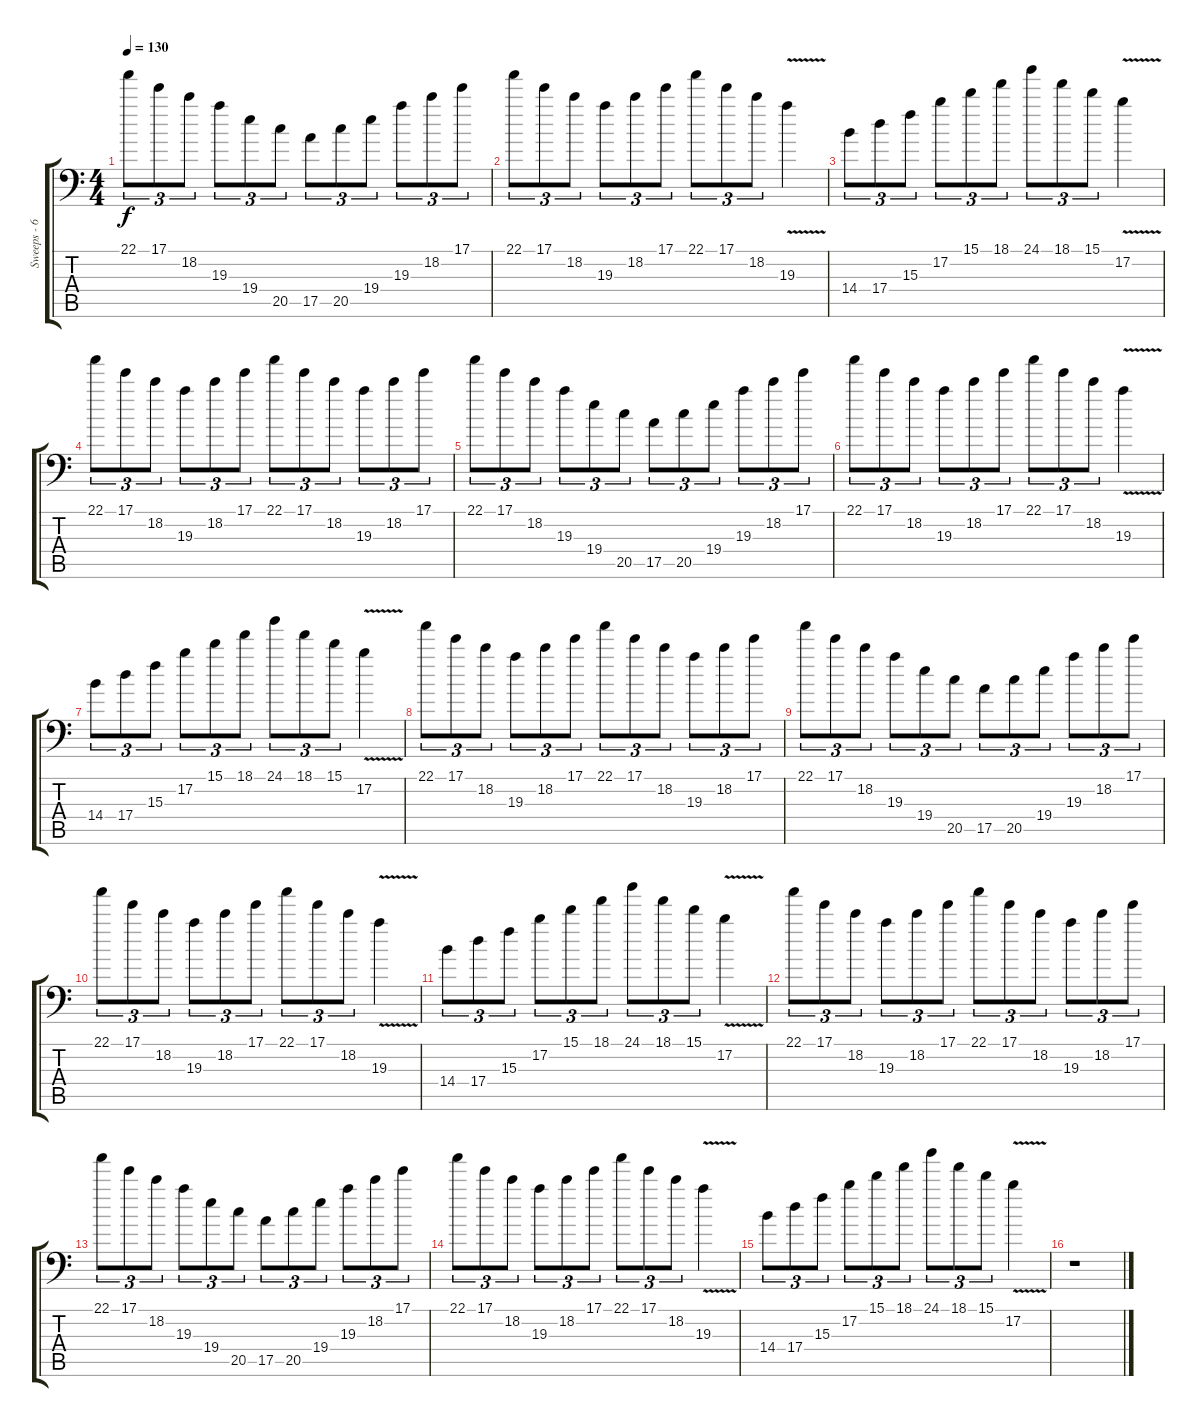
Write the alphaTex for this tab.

\track ("Sweeps - 6 string" "Sweeps - 6") {instrument distortionguitar}
\staff {score tabs}
\tuning (B3 Gb3 D3 A2 E2 A1) {hide}
\ts (4 4)
\tempo 130
\clef f4
\ks c
22.1.8{tu (3 2) dy f} 17.1.8{tu (3 2)} 18.2.8{tu (3 2)} 19.3.8{tu (3 2)} 19.4.8{tu (3 2)} 20.5.8{tu (3 2)} 17.5.8{tu (3 2)} 20.5.8{tu (3 2)} 19.4.8{tu (3 2)} 19.3.8{tu (3 2)} 18.2.8{tu (3 2)} 17.1.8{tu (3 2)} |
22.1.8{tu (3 2)} 17.1.8{tu (3 2)} 18.2.8{tu (3 2)} 19.3.8{tu (3 2)} 18.2.8{tu (3 2)} 17.1.8{tu (3 2)} 22.1.8{tu (3 2)} 17.1.8{tu (3 2)} 18.2.8{tu (3 2)} 19.3{v}.4 |
14.4.8{tu (3 2)} 17.4.8{tu (3 2)} 15.3.8{tu (3 2)} 17.2.8{tu (3 2)} 15.1.8{tu (3 2)} 18.1.8{tu (3 2)} 24.1.8{tu (3 2)} 18.1.8{tu (3 2)} 15.1.8{tu (3 2)} 17.2{v}.4 |
22.1.8{tu (3 2)} 17.1.8{tu (3 2)} 18.2.8{tu (3 2)} 19.3.8{tu (3 2)} 18.2.8{tu (3 2)} 17.1.8{tu (3 2)} 22.1.8{tu (3 2)} 17.1.8{tu (3 2)} 18.2.8{tu (3 2)} 19.3.8{tu (3 2)} 18.2.8{tu (3 2)} 17.1.8{tu (3 2)} |
22.1.8{tu (3 2)} 17.1.8{tu (3 2)} 18.2.8{tu (3 2)} 19.3.8{tu (3 2)} 19.4.8{tu (3 2)} 20.5.8{tu (3 2)} 17.5.8{tu (3 2)} 20.5.8{tu (3 2)} 19.4.8{tu (3 2)} 19.3.8{tu (3 2)} 18.2.8{tu (3 2)} 17.1.8{tu (3 2)} |
22.1.8{tu (3 2)} 17.1.8{tu (3 2)} 18.2.8{tu (3 2)} 19.3.8{tu (3 2)} 18.2.8{tu (3 2)} 17.1.8{tu (3 2)} 22.1.8{tu (3 2)} 17.1.8{tu (3 2)} 18.2.8{tu (3 2)} 19.3{v}.4 |
14.4.8{tu (3 2)} 17.4.8{tu (3 2)} 15.3.8{tu (3 2)} 17.2.8{tu (3 2)} 15.1.8{tu (3 2)} 18.1.8{tu (3 2)} 24.1.8{tu (3 2)} 18.1.8{tu (3 2)} 15.1.8{tu (3 2)} 17.2{v}.4 |
22.1.8{tu (3 2)} 17.1.8{tu (3 2)} 18.2.8{tu (3 2)} 19.3.8{tu (3 2)} 18.2.8{tu (3 2)} 17.1.8{tu (3 2)} 22.1.8{tu (3 2)} 17.1.8{tu (3 2)} 18.2.8{tu (3 2)} 19.3.8{tu (3 2)} 18.2.8{tu (3 2)} 17.1.8{tu (3 2)} |
22.1.8{tu (3 2)} 17.1.8{tu (3 2)} 18.2.8{tu (3 2)} 19.3.8{tu (3 2)} 19.4.8{tu (3 2)} 20.5.8{tu (3 2)} 17.5.8{tu (3 2)} 20.5.8{tu (3 2)} 19.4.8{tu (3 2)} 19.3.8{tu (3 2)} 18.2.8{tu (3 2)} 17.1.8{tu (3 2)} |
22.1.8{tu (3 2)} 17.1.8{tu (3 2)} 18.2.8{tu (3 2)} 19.3.8{tu (3 2)} 18.2.8{tu (3 2)} 17.1.8{tu (3 2)} 22.1.8{tu (3 2)} 17.1.8{tu (3 2)} 18.2.8{tu (3 2)} 19.3{v}.4 |
14.4.8{tu (3 2)} 17.4.8{tu (3 2)} 15.3.8{tu (3 2)} 17.2.8{tu (3 2)} 15.1.8{tu (3 2)} 18.1.8{tu (3 2)} 24.1.8{tu (3 2)} 18.1.8{tu (3 2)} 15.1.8{tu (3 2)} 17.2{v}.4 |
22.1.8{tu (3 2)} 17.1.8{tu (3 2)} 18.2.8{tu (3 2)} 19.3.8{tu (3 2)} 18.2.8{tu (3 2)} 17.1.8{tu (3 2)} 22.1.8{tu (3 2)} 17.1.8{tu (3 2)} 18.2.8{tu (3 2)} 19.3.8{tu (3 2)} 18.2.8{tu (3 2)} 17.1.8{tu (3 2)} |
22.1.8{tu (3 2)} 17.1.8{tu (3 2)} 18.2.8{tu (3 2)} 19.3.8{tu (3 2)} 19.4.8{tu (3 2)} 20.5.8{tu (3 2)} 17.5.8{tu (3 2)} 20.5.8{tu (3 2)} 19.4.8{tu (3 2)} 19.3.8{tu (3 2)} 18.2.8{tu (3 2)} 17.1.8{tu (3 2)} |
22.1.8{tu (3 2)} 17.1.8{tu (3 2)} 18.2.8{tu (3 2)} 19.3.8{tu (3 2)} 18.2.8{tu (3 2)} 17.1.8{tu (3 2)} 22.1.8{tu (3 2)} 17.1.8{tu (3 2)} 18.2.8{tu (3 2)} 19.3{v}.4 |
14.4.8{tu (3 2)} 17.4.8{tu (3 2)} 15.3.8{tu (3 2)} 17.2.8{tu (3 2)} 15.1.8{tu (3 2)} 18.1.8{tu (3 2)} 24.1.8{tu (3 2)} 18.1.8{tu (3 2)} 15.1.8{tu (3 2)} 17.2{v}.4 |
r.1
